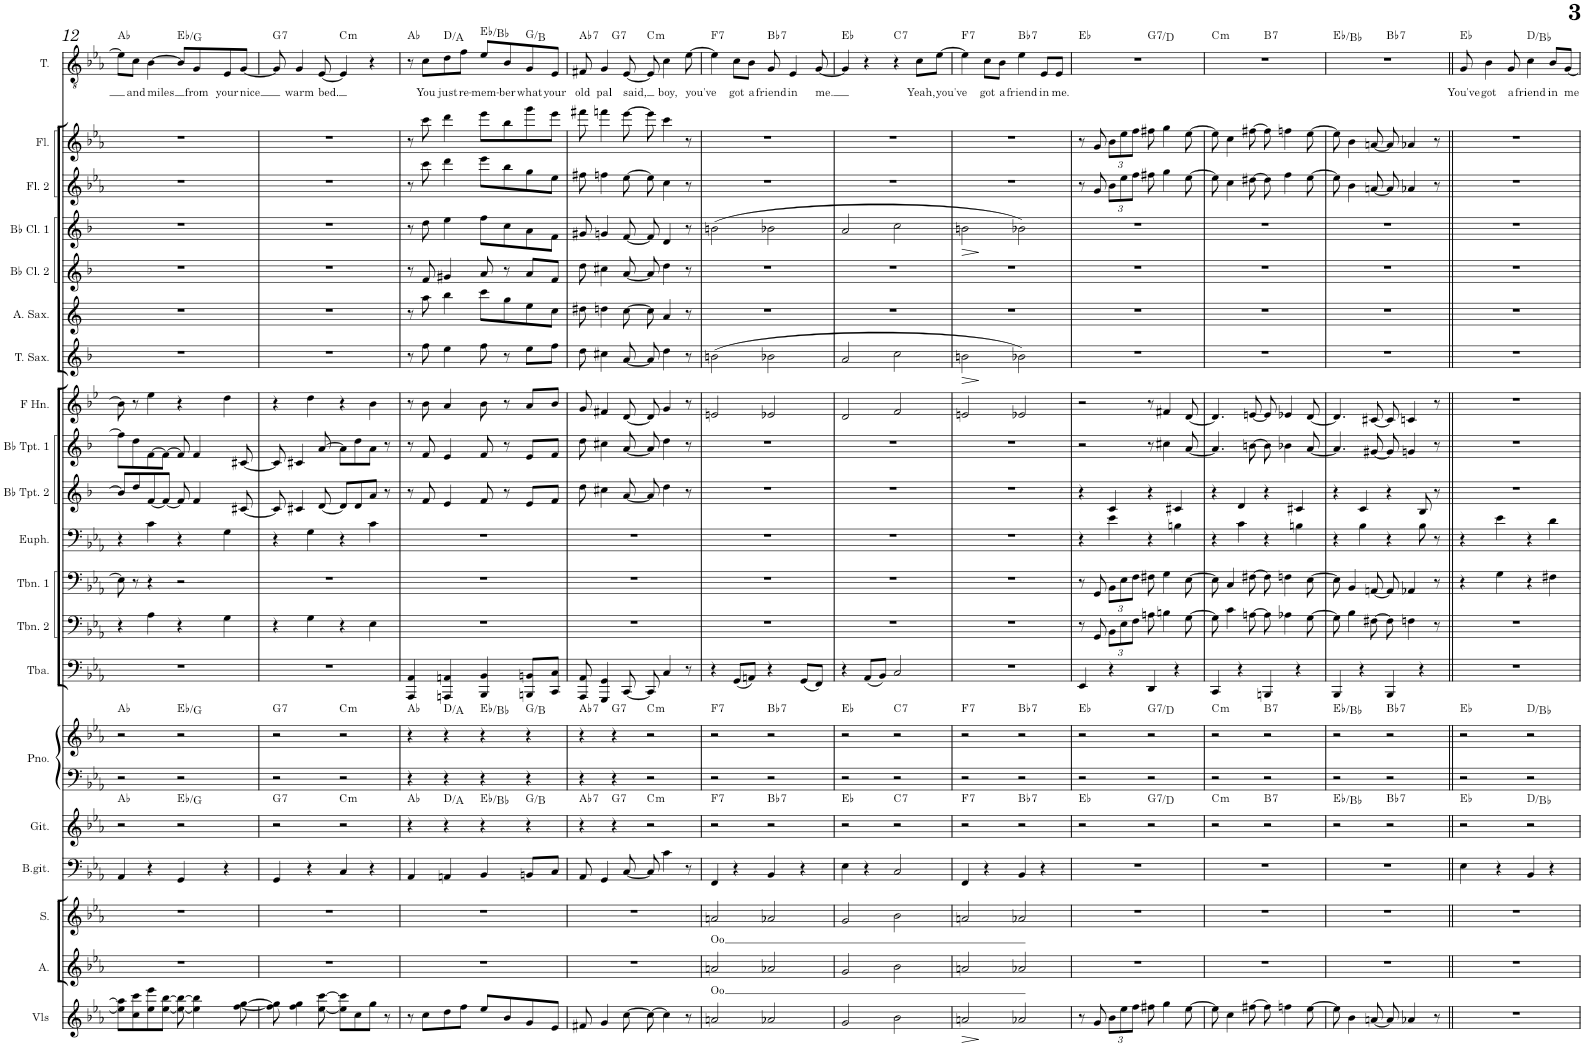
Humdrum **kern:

**kern	**dynam	**kern	**text	**kern	**text	**kern	**kern	**harte	**kern	**kern	**harte	**kern	**kern	**kern	**kern	**kern	**kern	**kern	**kern	**dynam	**kern	**kern	**kern	**dynam	**kern	**kern	**kern	**text	**harte
*part20	*part20	*part19	*part19	*part18	*part18	*part17	*part16	*part16	*part15	*part15	*part15	*part14	*part13	*part12	*part11	*part10	*part9	*part8	*part7	*part7	*part6	*part5	*part4	*part4	*part3	*part2	*part1	*part1	*part1
*staff21	*staff21	*staff20	*staff20	*staff19	*staff19	*staff18	*staff17	*	*staff16	*staff15	*	*staff14	*staff13	*staff12	*staff11	*staff10	*staff9	*staff8	*staff7	*staff7	*staff6	*staff5	*staff4	*staff4	*staff3	*staff2	*staff1	*staff1	*
*I"Violins	*	*I"Altos	*	*I"Sopranos	*	*I"Bassgitar	*I"Gitar	*	*I"Piano	*	*	*I"Tuba	*I"Trombone 2	*I"Trombone 1	*I"Euphonium	*I"Bb Trumpet 2	*I"Bb Trumpet 1	*I"Horn in F	*I"Tenor Saxophone	*	*I"Alto Saxophone	*I"Bb Clarinet 2	*I"Bb Clarinet 1	*	*I"Fløyte 2	*I"Flute	*I"Tenor	*	*
*I'Vls	*	*I'A.	*	*I'S.	*	*I'B.git.	*I'Git.	*	*I'Pno.	*	*	*I'Tba.	*I'Tbn. 2	*I'Tbn. 1	*I'Euph.	*I'Bb Tpt. 2	*I'Bb Tpt. 1	*	*I'T. Sax.	*	*I'A. Sax.	*I'Bb Cl. 2	*I'Bb Cl. 1	*	*I'Fl. 2	*I'Fl.	*I'T.	*	*
!!LO:PB:g=z
*clefG2	*	*clefG2	*	*clefG2	*	*clefF4	*clefG2	*	*clefF4	*clefG2	*	*clefF4	*clefF4	*clefF4	*clefF4	*clefG2	*clefG2	*clefG2	*clefG2	*	*clefG2	*clefG2	*clefG2	*	*clefG2	*clefG2	*clefGv2	*	*
*	*	*	*	*	*	*Trd7c12	*Trd7c12	*	*	*	*	*	*	*	*	*Trd1c2	*Trd1c2	*Trd4c7	*Trd8c14	*	*Trd5c9	*Trd1c2	*Trd1c2	*	*	*	*	*	*
*k[b-e-a-]	*	*k[b-e-a-]	*	*k[b-e-a-]	*	*k[b-e-a-]	*k[b-e-a-]	*	*k[b-e-a-]	*k[b-e-a-]	*	*k[b-e-a-]	*k[b-e-a-]	*k[b-e-a-]	*k[b-e-a-]	*k[b-]	*k[b-]	*k[b-e-]	*k[b-]	*	*k[]	*k[b-]	*k[b-]	*	*k[b-e-a-]	*k[b-e-a-]	*k[b-e-a-]	*	*
*M4/4	*	*M4/4	*	*M4/4	*	*M4/4	*M4/4	*	*M4/4	*M4/4	*	*M4/4	*M4/4	*M4/4	*M4/4	*M4/4	*M4/4	*M4/4	*M4/4	*	*M4/4	*M4/4	*M4/4	*	*M4/4	*M4/4	*M4/4	*	*
=12	=12	=12	=12	=12	=12	=12	=12	=12	=12	=12	=12	=12	=12	=12	=12	=12	=12	=12	=12	=12	=12	=12	=12	=12	=12	=12	=12	=12	=12
8ee-\] 8aa-\]L	.	1r	.	1r	.	4AA-/	2r	Ab:maj	2r	2r	Ab:maj	1r	4r	8E-\]	4r	8b-/L]	8ff\L]	8b-\]	1r	.	1r	1r	1r	.	1r	1r	8e-\L]	.	Ab:maj
!	!	!	!	!	!	!	!	!	!	!	!	!	!	!	!	!	!	!	!	!	!	!	!	!	!	!	!	!LO:LY:b	!
8cc\ 8ccc\	.	.	.	.	.	.	.	.	.	.	.	.	.	8r	.	8dd/	8dd\	8r	.	.	.	.	.	.	.	.	8c\J	and	.
!	!	!	!	!	!	!	!	!	!	!	!	!	!	!	!	!	!	!	!	!	!	!	!	!	!	!	!	!LO:LY:b	!
8ee-\ 8eee-\	.	.	.	.	.	4r	.	.	.	.	.	.	4A-\	4r	4c\	[8f/	[8f\	4ee-\	.	.	.	.	.	.	.	.	[4B-\	miles	.
[8ee-\ [8bb-\J	.	.	.	.	.	.	.	.	.	.	.	.	.	.	.	8f/J_	8f\J_	.	.	.	.	.	.	.	.	.	.	.	.
8ee-\_ 8bb-\_	.	.	.	.	.	4GG/	2r	Eb:maj/3	2r	2r	Eb:maj/3	.	4r	2r	4r	8f/]	8f/]	4r	.	.	.	.	.	.	.	.	8B-/L]	.	Eb:maj/3
!	!	!	!	!	!	!	!	!	!	!	!	!	!	!	!	!	!	!	!	!	!	!	!	!	!	!	!	!LO:LY:b	!
4ee-\] 4bb-\]	.	.	.	.	.	.	.	.	.	.	.	.	.	.	.	4f/	4f/	.	.	.	.	.	.	.	.	.	8G/	from	.
!	!	!	!	!	!	!	!	!	!	!	!	!	!	!	!	!	!	!	!	!	!	!	!	!	!	!	!	!LO:LY:b	!
.	.	.	.	.	.	4r	.	.	.	.	.	.	4G\	.	4G\	.	.	4dd\	.	.	.	.	.	.	.	.	8E-/	your	.
!	!	!	!	!	!	!	!	!	!	!	!	!	!	!	!	!	!	!	!	!	!	!	!	!	!	!	!	!LO:LY:b	!
[8ff\ [8gg\	.	.	.	.	.	.	.	.	.	.	.	.	.	.	.	[8c#X/	[8c#X/	.	.	.	.	.	.	.	.	.	[8G/J	nice	.
=13	=13	=13	=13	=13	=13	=13	=13	=13	=13	=13	=13	=13	=13	=13	=13	=13	=13	=13	=13	=13	=13	=13	=13	=13	=13	=13	=13	=13	=13
!	!	!	!	!	!	!	!	!LO:H:kt=7	!	!	!LO:H:kt=7	!	!	!	!	!	!	!	!	!	!	!	!	!	!	!	!	!	!LO:H:kt=7
8ff\] 8gg\]	.	1r	.	1r	.	4GG/	2r	G:7	2r	2r	G:7	1r	4r	1r	4r	8c#/]	8c#/]	4r	1r	.	1r	1r	1r	.	1r	1r	8G/]	.	G:7
!	!	!	!	!	!	!	!	!	!	!	!	!	!	!	!	!	!	!	!	!	!	!	!	!	!	!	!	!LO:LY:b	!
4ff\ 4gg\	.	.	.	.	.	.	.	.	.	.	.	.	.	.	.	4c#X/	4c#X/	.	.	.	.	.	.	.	.	.	4G/	warm	.
.	.	.	.	.	.	4r	.	.	.	.	.	.	4G\	.	4G\	.	.	4dd\	.	.	.	.	.	.	.	.	.	.	.
!	!	!	!	!	!	!	!	!	!	!	!	!	!	!	!	!	!	!	!	!	!	!	!	!	!	!	!	!LO:LY:b	!
[8ee-\ [8ccc\	.	.	.	.	.	.	.	.	.	.	.	.	.	.	.	[8d/	[8a/	.	.	.	.	.	.	.	.	.	[8E-/	bed.	.
!	!	!	!	!	!	!	!	!LO:H:kt=m	!	!	!LO:H:kt=m	!	!	!	!	!	!	!	!	!	!	!	!	!	!	!	!	!	!LO:H:kt=m
8ee-\] 8ccc\]L	.	.	.	.	.	4C/	2r	C:min	2r	2r	C:min	.	4r	.	4r	8d/L]	8a\L]	4r	.	.	.	.	.	.	.	.	4E-/]	.	C:min
8cc\	.	.	.	.	.	.	.	.	.	.	.	.	.	.	.	8d/	8dd\	.	.	.	.	.	.	.	.	.	.	.	.
8gg\J	.	.	.	.	.	4r	.	.	.	.	.	.	4E-\	.	4c\	8a/J	8a\J	4b-\	.	.	.	.	.	.	.	.	4r	.	.
8r	.	.	.	.	.	.	.	.	.	.	.	.	.	.	.	8r	8r	.	.	.	.	.	.	.	.	.	.	.	.
=14	=14	=14	=14	=14	=14	=14	=14	=14	=14	=14	=14	=14	=14	=14	=14	=14	=14	=14	=14	=14	=14	=14	=14	=14	=14	=14	=14	=14	=14
8r	.	1r	.	1r	.	4AA-/	4r	Ab:maj	4r	4r	Ab:maj	4AAA-/ 4AA-/	1r	1r	1r	8r	8r	8r	8r	.	8r	8r	8r	.	8r	8r	8r	.	Ab:maj
!	!	!	!	!	!	!	!	!	!	!	!	!	!	!	!	!	!	!	!	!	!	!	!	!	!	!	!	!LO:LY:b	!
8cc\L	.	.	.	.	.	.	.	.	.	.	.	.	.	.	.	8f/	8f/	8b-\	8ff\	.	8aa\	8f/	8dd\	.	8ccc\	8ccc\	8c\L	You	.
!	!	!	!	!	!	!	!	!	!	!	!	!	!	!	!	!	!	!	!	!	!	!	!	!	!	!	!	!LO:LY:b	!
8dd\	.	.	.	.	.	4AAn/	4r	D:maj/5	4r	4r	D:maj/5	4AAAn/ 4AAn/	.	.	.	4e/	4e/	4a/	4ee\	.	4bb\	4g#X/	4ee\	.	4ddd\	4ddd\	8d\	just	D:maj/5
!	!	!	!	!	!	!	!	!	!	!	!	!	!	!	!	!	!	!	!	!	!	!	!	!	!	!	!	!LO:LY:b	!
8ff\J	.	.	.	.	.	.	.	.	.	.	.	.	.	.	.	.	.	.	.	.	.	.	.	.	.	.	8f\J	re-	.
!	!	!	!	!	!	!	!	!	!	!	!	!	!	!	!	!	!	!	!	!	!	!	!	!	!	!	!	!LO:LY:b	!
8ee-/L	.	.	.	.	.	4BB-/	4r	Eb:maj/5	4r	4r	Eb:maj/5	4BBB-/ 4BB-/	.	.	.	8f/	8f/	8b-\	8ff\	.	8ccc\L	8a/	8ff\L	.	8eee-\L	8eee-\L	8e-/L	-mem-	Eb:maj/5
!	!	!	!	!	!	!	!	!	!	!	!	!	!	!	!	!	!	!	!	!	!	!	!	!	!	!	!	!LO:LY:b	!
8b-/	.	.	.	.	.	.	.	.	.	.	.	.	.	.	.	8r	8r	8r	8r	.	8gg\	8r	8cc\	.	8bb-\	8bb-\	8B-/	-ber	.
!	!	!	!	!	!	!	!	!	!	!	!	!	!	!	!	!	!	!	!	!	!	!	!	!	!	!	!	!LO:LY:b	!
8g/	.	.	.	.	.	8BBn/L	4r	G:maj/3	4r	4r	G:maj/3	8BBBn/ 8BBn/L	.	.	.	8e/L	8e/L	8a/L	8ee\L	.	8ee\	8a/L	8a\	.	8gg\	8ggg\	8G/	what	G:maj/3
!	!	!	!	!	!	!	!	!	!	!	!	!	!	!	!	!	!	!	!	!	!	!	!	!	!	!	!	!LO:LY:b	!
8e-/J	.	.	.	.	.	8C/J	.	.	.	.	.	8CC/ 8C/J	.	.	.	8f/J	8f/J	8b-/J	8ff\J	.	8cc\J	8f/J	8f\J	.	8ee-\J	8eee-\J	8E-/J	your	.
=15	=15	=15	=15	=15	=15	=15	=15	=15	=15	=15	=15	=15	=15	=15	=15	=15	=15	=15	=15	=15	=15	=15	=15	=15	=15	=15	=15	=15	=15
!	!	!	!	!	!	!	!	!LO:H:kt=7	!	!	!LO:H:kt=7	!	!	!	!	!	!	!	!	!	!	!	!	!	!	!	!	!LO:LY:b	!LO:H:kt=7
*	*	*	*	*	*	*	*	*	*	*	*	*	*	*	*	*	*	*	*	*	*	*	*	*	*	*	*^	*	*
8f#X/	.	1r	.	1r	.	8AA-/	4r	Ab:7	4r	4r	Ab:7	8AAA-/ 8AA-/	1r	1r	1r	8dd\	8dd\	8g/	8dd\	.	8dd#X\	8dd\	8g#X/	.	8ff#X\	8fff#X\	8F#X/	4ryy	old	Ab:7
!	!	!	!	!	!	!	!	!	!	!	!	!	!	!	!	!	!	!	!	!	!	!	!	!	!	!	!	!	!LO:LY:b	!
4g/	.	.	.	.	.	4GG/	.	.	.	.	.	4GGG/ 4GG/	.	.	.	4cc#X\	4cc#X\	4f#X/	4cc#X\	.	4ddn\	4cc#X\	4gn/	.	4ffn\	4fffn\	4G/	.	pal	.
!	!	!	!	!	!	!	!	!LO:H:kt=7	!	!	!LO:H:kt=7	!	!	!	!	!	!	!	!	!	!	!	!	!	!	!	!	!	!	!LO:H:kt=7
.	.	.	.	.	.	.	4r	G:7	4r	4r	G:7	.	.	.	.	.	.	.	.	.	.	.	.	.	.	.	.	2.ryy	.	G:7
!	!	!	!	!	!	!	!	!	!	!	!	!	!	!	!	!	!	!	!	!	!	!	!	!	!	!	!	!	!LO:LY:b	!
[8cc\	.	.	.	.	.	[8C/	.	.	.	.	.	[8CC/	.	.	.	[8a/	[8a/	[8d/	[8a/	.	[8cc\	[8a/	[8f/	.	[8ee-\	[8eee-\	[8E-/	.	said,	.
!	!	!	!	!	!	!	!	!LO:H:kt=m	!	!	!LO:H:kt=m	!	!	!	!	!	!	!	!	!	!	!	!	!	!	!	!	!	!	!LO:H:kt=m
8cc\_	.	.	.	.	.	8C/]	2r	C:min	2r	2r	C:min	8CC/]	.	.	.	8a/]	8a/]	8d/]	8a/]	.	8cc\]	8a/]	8f/]	.	8ee-\]	8eee-\]	8E-/]	.	.	C:min
!	!	!	!	!	!	!	!	!	!	!	!	!	!	!	!	!	!	!	!	!	!	!	!	!	!	!	!	!	!LO:LY:b	!
4cc\]	.	.	.	.	.	4c\	.	.	.	.	.	4C/	.	.	.	4dd\	4dd\	4g/	4dd\	.	4a/	4dd\	4d/	.	4cc\	4ccc\	4c\	.	boy,	.
!	!	!	!	!	!	!	!	!	!	!	!	!	!	!	!	!	!	!	!	!	!	!	!	!	!	!	!	!	!LO:LY:b	!
8r	.	.	.	.	.	8r	.	.	.	.	.	8r	.	.	.	8r	8r	8r	8r	.	8r	8r	8r	.	8r	8r	[8e-\	.	you've	.
=16	=16	=16	=16	=16	=16	=16	=16	=16	=16	=16	=16	=16	=16	=16	=16	=16	=16	=16	=16	=16	=16	=16	=16	=16	=16	=16	=16	=16	=16	=16
!	!	!	!LO:LY:b	!	!LO:LY:b	!	!	!LO:H:kt=7	!	!	!LO:H:kt=7	!	!	!	!	!	!	!	!	!	!	!	!	!	!	!	!	!	!	!LO:H:kt=7
*	*	*	*	*	*	*	*	*	*	*	*	*	*	*	*	*	*	*	*	*	*	*	*	*	*	*	*v	*v	*	*
2an/	.	2an/	Oo	2an/	Oo	4FF/	2r	F:7	2r	2r	F:7	4r	1r	1r	1r	1r	1r	2en/	(2bn\	.	1r	1r	(2bn\	.	1r	1r	4e-\]	.	F:7
!	!	!	!	!	!	!	!	!	!	!	!	!	!	!	!	!	!	!	!	!	!	!	!	!	!	!	!	!LO:LY:b	!
.	.	.	.	.	.	4r	.	.	.	.	.	(8GG/L	.	.	.	.	.	.	.	.	.	.	.	.	.	.	8c\L	got	.
!	!	!	!	!	!	!	!	!	!	!	!	!	!	!	!	!	!	!	!	!	!	!	!	!	!	!	!	!LO:LY:b	!
.	.	.	.	.	.	.	.	.	.	.	.	8AAn/J)	.	.	.	.	.	.	.	.	.	.	.	.	.	.	8B-\J	a	.
!	!	!	!	!	!	!	!	!LO:H:kt=7	!	!	!LO:H:kt=7	!	!	!	!	!	!	!	!	!	!	!	!	!	!	!	!	!LO:LY:b	!LO:H:kt=7
2a-X/	.	2a-X/	.	2a-X/	.	4BB-/	2r	Bb:7	2r	2r	Bb:7	4r	.	.	.	.	.	2e-X/	2b-X\	.	.	.	2b-X\	.	.	.	8G/	friend	Bb:7
!	!	!	!	!	!	!	!	!	!	!	!	!	!	!	!	!	!	!	!	!	!	!	!	!	!	!	!	!LO:LY:b	!
.	.	.	.	.	.	.	.	.	.	.	.	.	.	.	.	.	.	.	.	.	.	.	.	.	.	.	4E-/	in	.
.	.	.	.	.	.	4r	.	.	.	.	.	(8GG/L	.	.	.	.	.	.	.	.	.	.	.	.	.	.	.	.	.
!	!	!	!	!	!	!	!	!	!	!	!	!	!	!	!	!	!	!	!	!	!	!	!	!	!	!	!	!LO:LY:b	!
.	.	.	.	.	.	.	.	.	.	.	.	8FF/J)	.	.	.	.	.	.	.	.	.	.	.	.	.	.	[8G/	me.	.
=17	=17	=17	=17	=17	=17	=17	=17	=17	=17	=17	=17	=17	=17	=17	=17	=17	=17	=17	=17	=17	=17	=17	=17	=17	=17	=17	=17	=17	=17
2g/	.	2g/	.	2g/	.	4E-\	2r	Eb:maj	2r	2r	Eb:maj	4r	1r	1r	1r	1r	1r	2d/	2a/	.	1r	1r	2a/	.	1r	1r	4G/]	.	Eb:maj
.	.	.	.	.	.	4r	.	.	.	.	.	(8AA-/L	.	.	.	.	.	.	.	.	.	.	.	.	.	.	4r	.	.
.	.	.	.	.	.	.	.	.	.	.	.	8BB-/J)	.	.	.	.	.	.	.	.	.	.	.	.	.	.	.	.	.
!	!	!	!	!	!	!	!	!LO:H:kt=7	!	!	!LO:H:kt=7	!	!	!	!	!	!	!	!	!	!	!	!	!	!	!	!	!	!LO:H:kt=7
2b-\	.	2b-\	.	2b-\	.	2C/	2r	C:7	2r	2r	C:7	2C/	.	.	.	.	.	2f/	2cc\	.	.	.	2cc\	.	.	.	4r	.	C:7
!	!	!	!	!	!	!	!	!	!	!	!	!	!	!	!	!	!	!	!	!	!	!	!	!	!	!	!	!LO:LY:b	!
.	.	.	.	.	.	.	.	.	.	.	.	.	.	.	.	.	.	.	.	.	.	.	.	.	.	.	8c\L	Yeah,	.
!	!	!	!	!	!	!	!	!	!	!	!	!	!	!	!	!	!	!	!	!	!	!	!	!	!	!	!	!LO:LY:b	!
.	.	.	.	.	.	.	.	.	.	.	.	.	.	.	.	.	.	.	.	.	.	.	.	.	.	.	[8e-\J	you've	.
=18	=18	=18	=18	=18	=18	=18	=18	=18	=18	=18	=18	=18	=18	=18	=18	=18	=18	=18	=18	=18	=18	=18	=18	=18	=18	=18	=18	=18	=18
!	!LO:HP:b	!	!	!	!	!	!	!LO:H:kt=7	!	!	!LO:H:kt=7	!	!	!	!	!	!	!	!	!LO:HP:b	!	!	!	!LO:HP:b	!	!	!	!	!LO:H:kt=7
2an/	>	2an/	.	2an/	.	4FF/	2r	F:7	2r	2r	F:7	1r	1r	1r	1r	1r	1r	2en/	2bn\	>	1r	1r	2bn\	>	1r	1r	4e-\]	.	F:7
!	!	!	!	!	!	!	!	!	!	!	!	!	!	!	!	!	!	!	!	!	!	!	!	!	!	!	!	!LO:LY:b	!
.	.	.	.	.	.	4r	.	.	.	.	.	.	.	.	.	.	.	.	.	.	.	.	.	.	.	.	8c\L	got	.
!	!	!	!	!	!	!	!	!	!	!	!	!	!	!	!	!	!	!	!	!	!	!	!	!	!	!	!	!LO:LY:b	!
.	.	.	.	.	.	.	.	.	.	.	.	.	.	.	.	.	.	.	.	.	.	.	.	.	.	.	8B-\J	a	.
!	!	!	!	!	!	!	!	!LO:H:kt=7	!	!	!LO:H:kt=7	!	!	!	!	!	!	!	!	!	!	!	!	!	!	!	!	!LO:LY:b	!LO:H:kt=7
2a-X/	]	2a-X/	.	2a-X/	.	4BB-/	2r	Bb:7	2r	2r	Bb:7	.	.	.	.	.	.	2e-X/	2b-X\)	]	.	.	2b-X\)	]	.	.	4e-\	friend	Bb:7
!	!	!	!	!	!	!	!	!	!	!	!	!	!	!	!	!	!	!	!	!	!	!	!	!	!	!	!	!LO:LY:b	!
.	.	.	.	.	.	4r	.	.	.	.	.	.	.	.	.	.	.	.	.	.	.	.	.	.	.	.	8E-/L	in	.
!	!	!	!	!	!	!	!	!	!	!	!	!	!	!	!	!	!	!	!	!	!	!	!	!	!	!	!	!LO:LY:b	!
.	.	.	.	.	.	.	.	.	.	.	.	.	.	.	.	.	.	.	.	.	.	.	.	.	.	.	8E-/J	me.	.
=19	=19	=19	=19	=19	=19	=19	=19	=19	=19	=19	=19	=19	=19	=19	=19	=19	=19	=19	=19	=19	=19	=19	=19	=19	=19	=19	=19	=19	=19
*	*	*	*	*	*	*	*	*	*	*	*	*	*	*	*	*	*	*	*	*	*	*	*	*	*	*	*^	*	*
8r	.	1r	.	1r	.	1r	2r	Eb:maj	2r	2r	Eb:maj	4EE-/	8r	8r	4r	4r	2r	2r	1r	.	1r	1r	1r	.	8r	8r	1r	2ryy	.	Eb:maj
8g/	.	.	.	.	.	.	.	.	.	.	.	.	8GG/	8GG/	.	.	.	.	.	.	.	.	.	.	8g/	8g/	.	.	.	.
*Xbrackettup	*	*	*	*	*	*	*	*	*	*	*	*	*Xbrackettup	*Xbrackettup	*	*	*	*	*	*	*	*	*	*	*Xbrackettup	*Xbrackettup	*	*	*	*
12b-\L	.	.	.	.	.	.	.	.	.	.	.	4r	12BB-\L	12BB-\L	4e-\	4c/	.	.	.	.	.	.	.	.	12b-\L	12b-\L	.	.	.	.
12ee-\	.	.	.	.	.	.	.	.	.	.	.	.	12E-\	12E-\	.	.	.	.	.	.	.	.	.	.	12ee-\	12ee-\	.	.	.	.
12ff\J	.	.	.	.	.	.	.	.	.	.	.	.	12F\J	12F\J	.	.	.	.	.	.	.	.	.	.	12ff\J	12ff\J	.	.	.	.
!	!	!	!	!	!	!	!	!LO:H:kt=7	!	!	!LO:H:kt=7	!	!	!	!	!	!	!	!	!	!	!	!	!	!	!	!	!	!	!LO:H:kt=7
8ff#X\	.	.	.	.	.	.	2r	G:7/5	2r	2r	G:7/5	4DD/	8An\	8F#X\	4r	4r	8r	8r	.	.	.	.	.	.	8ff#X\	8ff#X\	.	2ryy	.	G:7/5
4gg\	.	.	.	.	.	.	.	.	.	.	.	.	4Bn\	4G\	.	.	4cc#X\	4f#X/	.	.	.	.	.	.	4gg\	4gg\	.	.	.	.
.	.	.	.	.	.	.	.	.	.	.	.	4r	.	.	4Bn\	4c#X/	.	.	.	.	.	.	.	.	.	.	.	.	.	.
[8ee-\	.	.	.	.	.	.	.	.	.	.	.	.	[8G\	[8E-\	.	.	[8a/	[8d/	.	.	.	.	.	.	[8ee-\	[8ee-\	.	.	.	.
=20	=20	=20	=20	=20	=20	=20	=20	=20	=20	=20	=20	=20	=20	=20	=20	=20	=20	=20	=20	=20	=20	=20	=20	=20	=20	=20	=20	=20	=20	=20
!	!	!	!	!	!	!	!	!LO:H:kt=m	!	!	!LO:H:kt=m	!	!	!	!	!	!	!	!	!	!	!	!	!	!	!	!	!	!	!LO:H:kt=m
8ee-\]	.	1r	.	1r	.	1r	2r	C:min	2r	2r	C:min	4CC/	8G\]	8E-\]	4r	4r	4.a/]	4.d/]	1r	.	1r	1r	1r	.	8ee-\]	8ee-\]	1r	2ryy	.	C:min
4cc\	.	.	.	.	.	.	.	.	.	.	.	.	4c\	4C/	.	.	.	.	.	.	.	.	.	.	4cc\	4cc\	.	.	.	.
.	.	.	.	.	.	.	.	.	.	.	.	4r	.	.	4c\	4d/	.	.	.	.	.	.	.	.	.	.	.	.	.	.
[8ff#X\	.	.	.	.	.	.	.	.	.	.	.	.	[8An\	[8F#X\	.	.	[8bn\	[8en/	.	.	.	.	.	.	[8dd#X\	[8ff#X\	.	.	.	.
!	!	!	!	!	!	!	!	!LO:H:kt=7	!	!	!LO:H:kt=7	!	!	!	!	!	!	!	!	!	!	!	!	!	!	!	!	!	!	!LO:H:kt=7
8ff#\]	.	.	.	.	.	.	2r	B:7	2r	2r	B:7	4BBBn/	8A\]	8F#\]	4r	4r	8b\]	8e/]	.	.	.	.	.	.	8dd#\]	8ff#\]	.	2ryy	.	B:7
4ffn\	.	.	.	.	.	.	.	.	.	.	.	.	4A-X\	4Fn\	.	.	4b-X\	4e-X/	.	.	.	.	.	.	4ff\	4ffn\	.	.	.	.
.	.	.	.	.	.	.	.	.	.	.	.	4r	.	.	4Bn\	4c#X/	.	.	.	.	.	.	.	.	.	.	.	.	.	.
[8ee-\	.	.	.	.	.	.	.	.	.	.	.	.	[8G\	[8E-\	.	.	[8a/	[8d/	.	.	.	.	.	.	[8ee-\	[8ee-\	.	.	.	.
=21	=21	=21	=21	=21	=21	=21	=21	=21	=21	=21	=21	=21	=21	=21	=21	=21	=21	=21	=21	=21	=21	=21	=21	=21	=21	=21	=21	=21	=21	=21
8ee-\]	.	1r	.	1r	.	1r	2r	Eb:maj/5	2r	2r	Eb:maj/5	4BBB-/	8G\]	8E-\]	4r	4r	4.a/]	4.d/]	1r	.	1r	1r	1r	.	8ee-\]	8ee-\]	1r	2ryy	.	Eb:maj/5
4b-\	.	.	.	.	.	.	.	.	.	.	.	.	4B-\	4BB-/	.	.	.	.	.	.	.	.	.	.	4b-\	4b-\	.	.	.	.
.	.	.	.	.	.	.	.	.	.	.	.	4r	.	.	4B-\	4c/	.	.	.	.	.	.	.	.	.	.	.	.	.	.
[8an/	.	.	.	.	.	.	.	.	.	.	.	.	[8F#X\	[8AAn/	.	.	[8g#X/	[8c#X/	.	.	.	.	.	.	[8an/	[8an/	.	.	.	.
!	!	!	!	!	!	!	!	!LO:H:kt=7	!	!	!LO:H:kt=7	!	!	!	!	!	!	!	!	!	!	!	!	!	!	!	!	!	!	!LO:H:kt=7
8a/]	.	.	.	.	.	.	2r	Bb:7	2r	2r	Bb:7	4BBB-/	8F#\]	8AA/]	4r	4r	8g#/]	8c#/]	.	.	.	.	.	.	8a/]	8a/]	.	2ryy	.	Bb:7
4a-X/	.	.	.	.	.	.	.	.	.	.	.	.	4Fn\	4AA-X/	.	.	4gn/	4cn/	.	.	.	.	.	.	4a-X/	4a-X/	.	.	.	.
.	.	.	.	.	.	.	.	.	.	.	.	4r	.	.	8B-\	8B-/	.	.	.	.	.	.	.	.	.	.	.	.	.	.
8r	.	.	.	.	.	.	.	.	.	.	.	.	8r	8r	8r	8r	8r	8r	.	.	.	.	.	.	8r	8r	.	.	.	.
=22||	=22||	=22||	=22||	=22||	=22||	=22||	=22||	=22||	=22||	=22||	=22||	=22||	=22||	=22||	=22||	=22||	=22||	=22||	=22||	=22||	=22||	=22||	=22||	=22||	=22||	=22||	=22||	=22||	=22||	=22||
!	!	!	!	!	!	!	!	!	!	!	!	!	!	!	!	!	!	!	!	!	!	!	!	!	!	!	!	!	!LO:LY:b	!
*	*	*	*	*	*	*	*	*	*	*	*	*	*	*	*	*	*	*	*	*	*	*	*	*	*	*	*v	*v	*	*
1r	.	1r	.	1r	.	4E-\	2r	Eb:maj	2r	2r	Eb:maj	1r	1r	4r	4r	1r	1r	1r	1r	.	1r	1r	1r	.	1r	1r	8G/	You've	Eb:maj
!	!	!	!	!	!	!	!	!	!	!	!	!	!	!	!	!	!	!	!	!	!	!	!	!	!	!	!	!LO:LY:b	!
.	.	.	.	.	.	.	.	.	.	.	.	.	.	.	.	.	.	.	.	.	.	.	.	.	.	.	4B-\	got	.
.	.	.	.	.	.	4r	.	.	.	.	.	.	.	4G\	4e-\	.	.	.	.	.	.	.	.	.	.	.	.	.	.
!	!	!	!	!	!	!	!	!	!	!	!	!	!	!	!	!	!	!	!	!	!	!	!	!	!	!	!	!LO:LY:b	!
.	.	.	.	.	.	.	.	.	.	.	.	.	.	.	.	.	.	.	.	.	.	.	.	.	.	.	8G/	a	.
!	!	!	!	!	!	!	!	!	!	!	!	!	!	!	!	!	!	!	!	!	!	!	!	!	!	!	!	!LO:LY:b	!
.	.	.	.	.	.	4BB-/	2r	D:maj/b6	2r	2r	D:maj/b6	.	.	4r	4r	.	.	.	.	.	.	.	.	.	.	.	4c\	friend	D:maj/b6
!	!	!	!	!	!	!	!	!	!	!	!	!	!	!	!	!	!	!	!	!	!	!	!	!	!	!	!	!LO:LY:b	!
.	.	.	.	.	.	4r	.	.	.	.	.	.	.	4F#X\	4d\	.	.	.	.	.	.	.	.	.	.	.	8B-/L	in	.
!	!	!	!	!	!	!	!	!	!	!	!	!	!	!	!	!	!	!	!	!	!	!	!	!	!	!	!	!LO:LY:b	!
.	.	.	.	.	.	.	.	.	.	.	.	.	.	.	.	.	.	.	.	.	.	.	.	.	.	.	[8G/J	me	.
=	=	=	=	=	=	=	=	=	=	=	=	=	=	=	=	=	=	=	=	=	=	=	=	=	=	=	=	=	=
*-	*-	*-	*-	*-	*-	*-	*-	*-	*-	*-	*-	*-	*-	*-	*-	*-	*-	*-	*-	*-	*-	*-	*-	*-	*-	*-	*-	*-	*-
